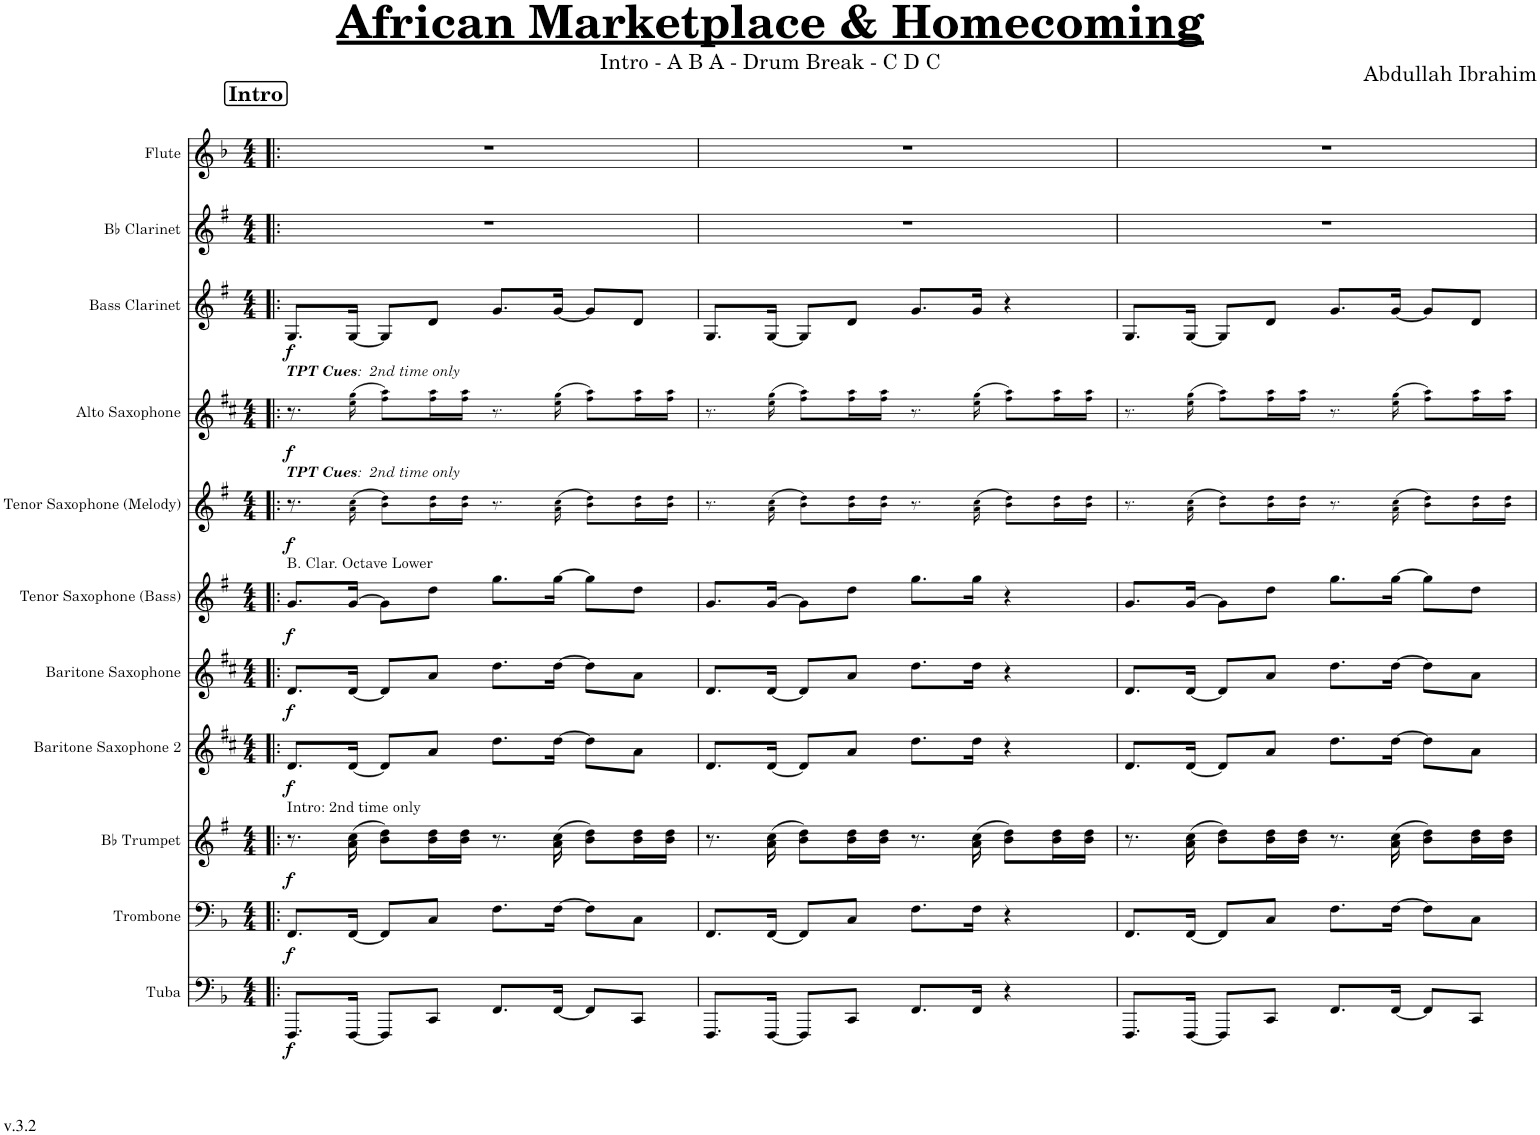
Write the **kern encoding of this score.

**kern	**dynam	**kern	**dynam	**kern	**dynam	**kern	**dynam	**kern	**dynam	**kern	**dynam	**kern	**dynam	**kern	**dynam	**kern	**dynam	**kern	**kern
*part11	*part11	*part10	*part10	*part9	*part9	*part8	*part8	*part7	*part7	*part6	*part6	*part5	*part5	*part4	*part4	*part3	*part3	*part2	*part1
*staff11	*staff11	*staff10	*staff10	*staff9	*staff9	*staff8	*staff8	*staff7	*staff7	*staff6	*staff6	*staff5	*staff5	*staff4	*staff4	*staff3	*staff3	*staff2	*staff1
*I"Tuba	*	*I"Trombone	*	*I"Bb Trumpet	*	*I"Baritone Saxophone 2	*	*I"Baritone Saxophone	*	*I"Tenor Saxophone (Bass)	*	*I"Tenor Saxophone (Melody)	*	*I"Alto Saxophone	*	*I"Bass Clarinet	*	*I"Bb Clarinet	*I"Flute
*I'Tba.	*	*I'Tbn.	*	*I'Bb Tpt.	*	*I'Bar. Sax. 2	*	*I'Bar. Sax.	*	*I'T. Sax. (B)	*	*I'T. Sax. (M)	*	*I'A. Sax.	*	*I'B. Cl.	*	*I'Bb Cl.	*I'Fl.
*clefF4	*	*clefF4	*	*clefG2	*	*clefG2	*	*clefG2	*	*clefG2	*	*clefG2	*	*clefG2	*	*clefG2	*	*clefG2	*clefG2
*	*	*	*	*Trd1c2	*	*Trd12c21	*	*Trd12c21	*	*Trd8c14	*	*Trd8c14	*	*Trd5c9	*	*Trd8c14	*	*Trd1c2	*
*k[b-]	*	*k[b-]	*	*k[f#]	*	*k[f#c#]	*	*k[f#c#]	*	*k[f#]	*	*k[f#]	*	*k[f#c#]	*	*k[f#]	*	*k[f#]	*k[b-]
*M4/4	*	*M4/4	*	*M4/4	*	*M4/4	*	*M4/4	*	*M4/4	*	*M4/4	*	*M4/4	*	*M4/4	*	*M4/4	*M4/4
!!LO:REH:place=s1:a:B:cj:fs=14:t=Intro
=1!|:	=1!|:	=1!|:	=1!|:	=1!|:	=1!|:	=1!|:	=1!|:	=1!|:	=1!|:	=1!|:	=1!|:	=1!|:	=1!|:	=1!|:	=1!|:	=1!|:	=1!|:	=1!|:	=1!|:
!	!	!	!	!	!	!	!	!	!	!	!	!	!	!LO:TX:a:Bi:t=TPT Cues	!	!	!	!	!
!	!	!	!	!	!	!	!	!	!	!	!	!	!	!LO:TX:a:t=&colon;  2nd time only	!	!	!	!	!
!	!	!	!	!	!	!	!	!	!	!	!	!LO:TX:a:Bi:t=TPT Cues	!	!	!	!	!	!	!
!	!	!	!	!	!	!	!	!	!	!	!	!LO:TX:a:t=&colon;  2nd time only	!	!	!	!	!	!	!
!	!	!	!	!	!	!	!	!	!	!LO:TX:a:t=B. Clar. Octave Lower	!	!	!	!	!	!	!	!	!
!	!	!	!	!LO:TX:a:t=Intro&colon; 2nd time only	!	!	!	!	!	!	!	!	!	!	!	!	!	!	!
!	!LO:DY:b	!	!LO:DY:b	!	!LO:DY:b	!	!LO:DY:b	!	!LO:DY:b	!	!LO:DY:b	!	!LO:DY:b	!	!LO:DY:b	!	!LO:DY:b	!	!
8.FFF/L	f	8.FF/L	f	8.r	f	8.d/L	f	8.d/L	f	8.g/L	f	8.r	f	8.r	f	8.G/L	f	1r	1r
[16FFF/Jk	.	[16FF/Jk	.	(16a\ 16cc\	.	[16d/Jk	.	[16d/Jk	.	[16g/Jk	.	(16a!\ 16cc!\	.	(16ee!\ 16gg!\	.	[16G/Jk	.	.	.
8FFF/L]	.	8FF/L]	.	8b\ 8dd\L)	.	8d/L]	.	8d/L]	.	8g\L]	.	8b!\ 8dd!\L)	.	8ff#!\ 8aa!\L)	.	8G/L]	.	.	.
8CC/J	.	8C/J	.	16b\ 16dd\L	.	8a/J	.	8a/J	.	8dd\J	.	16b!\ 16dd!\L	.	16ff#!\ 16aa!\L	.	8d/J	.	.	.
.	.	.	.	16b\ 16dd\JJ	.	.	.	.	.	.	.	16b!\ 16dd!\JJ	.	16ff#!\ 16aa!\JJ	.	.	.	.	.
8.FF/L	.	8.F\L	.	8.r	.	8.dd\L	.	8.dd\L	.	8.gg\L	.	8.r	.	8.r	.	8.g/L	.	.	.
[16FF/Jk	.	[16F\Jk	.	(16a\ 16cc\	.	[16dd\Jk	.	[16dd\Jk	.	[16gg\Jk	.	(16a!\ 16cc!\	.	(16ee!\ 16gg!\	.	[16g/Jk	.	.	.
8FF/L]	.	8F\L]	.	8b\ 8dd\L)	.	8dd\L]	.	8dd\L]	.	8gg\L]	.	8b!\ 8dd!\L)	.	8ff#!\ 8aa!\L)	.	8g/L]	.	.	.
8CC/J	.	8C\J	.	16b\ 16dd\L	.	8a\J	.	8a\J	.	8dd\J	.	16b!\ 16dd!\L	.	16ff#!\ 16aa!\L	.	8d/J	.	.	.
.	.	.	.	16b\ 16dd\JJ	.	.	.	.	.	.	.	16b!\ 16dd!\JJ	.	16ff#!\ 16aa!\JJ	.	.	.	.	.
=2	=2	=2	=2	=2	=2	=2	=2	=2	=2	=2	=2	=2	=2	=2	=2	=2	=2	=2	=2
8.FFF/L	.	8.FF/L	.	8.r	.	8.d/L	.	8.d/L	.	8.g/L	.	8.r	.	8.r	.	8.G/L	.	1r	1r
[16FFF/Jk	.	[16FF/Jk	.	(16a\ 16cc\	.	[16d/Jk	.	[16d/Jk	.	[16g/Jk	.	(16a!\ 16cc!\	.	(16ee!\ 16gg!\	.	[16G/Jk	.	.	.
8FFF/L]	.	8FF/L]	.	8b\ 8dd\L)	.	8d/L]	.	8d/L]	.	8g\L]	.	8b!\ 8dd!\L)	.	8ff#!\ 8aa!\L)	.	8G/L]	.	.	.
8CC/J	.	8C/J	.	16b\ 16dd\L	.	8a/J	.	8a/J	.	8dd\J	.	16b!\ 16dd!\L	.	16ff#!\ 16aa!\L	.	8d/J	.	.	.
.	.	.	.	16b\ 16dd\JJ	.	.	.	.	.	.	.	16b!\ 16dd!\JJ	.	16ff#!\ 16aa!\JJ	.	.	.	.	.
8.FF/L	.	8.F\L	.	8.r	.	8.dd\L	.	8.dd\L	.	8.gg\L	.	8.r	.	8.r	.	8.g/L	.	.	.
16FF/Jk	.	16F\Jk	.	(16a\ 16cc\	.	16dd\Jk	.	16dd\Jk	.	16gg\Jk	.	(16a!\ 16cc!\	.	(16ee!\ 16gg!\	.	16g/Jk	.	.	.
4r	.	4r	.	8b\ 8dd\L)	.	4r	.	4r	.	4r	.	8b!\ 8dd!\L)	.	8ff#!\ 8aa!\L)	.	4r	.	.	.
.	.	.	.	16b\ 16dd\L	.	.	.	.	.	.	.	16b!\ 16dd!\L	.	16ff#!\ 16aa!\L	.	.	.	.	.
.	.	.	.	16b\ 16dd\JJ	.	.	.	.	.	.	.	16b!\ 16dd!\JJ	.	16ff#!\ 16aa!\JJ	.	.	.	.	.
=3	=3	=3	=3	=3	=3	=3	=3	=3	=3	=3	=3	=3	=3	=3	=3	=3	=3	=3	=3
8.FFF/L	.	8.FF/L	.	8.r	.	8.d/L	.	8.d/L	.	8.g/L	.	8.r	.	8.r	.	8.G/L	.	1r	1r
[16FFF/Jk	.	[16FF/Jk	.	(16a\ 16cc\	.	[16d/Jk	.	[16d/Jk	.	[16g/Jk	.	(16a!\ 16cc!\	.	(16ee!\ 16gg!\	.	[16G/Jk	.	.	.
8FFF/L]	.	8FF/L]	.	8b\ 8dd\L)	.	8d/L]	.	8d/L]	.	8g\L]	.	8b!\ 8dd!\L)	.	8ff#!\ 8aa!\L)	.	8G/L]	.	.	.
8CC/J	.	8C/J	.	16b\ 16dd\L	.	8a/J	.	8a/J	.	8dd\J	.	16b!\ 16dd!\L	.	16ff#!\ 16aa!\L	.	8d/J	.	.	.
.	.	.	.	16b\ 16dd\JJ	.	.	.	.	.	.	.	16b!\ 16dd!\JJ	.	16ff#!\ 16aa!\JJ	.	.	.	.	.
8.FF/L	.	8.F\L	.	8.r	.	8.dd\L	.	8.dd\L	.	8.gg\L	.	8.r	.	8.r	.	8.g/L	.	.	.
[16FF/Jk	.	[16F\Jk	.	(16a\ 16cc\	.	[16dd\Jk	.	[16dd\Jk	.	[16gg\Jk	.	(16a!\ 16cc!\	.	(16ee!\ 16gg!\	.	[16g/Jk	.	.	.
8FF/L]	.	8F\L]	.	8b\ 8dd\L)	.	8dd\L]	.	8dd\L]	.	8gg\L]	.	8b!\ 8dd!\L)	.	8ff#!\ 8aa!\L)	.	8g/L]	.	.	.
8CC/J	.	8C\J	.	16b\ 16dd\L	.	8a\J	.	8a\J	.	8dd\J	.	16b!\ 16dd!\L	.	16ff#!\ 16aa!\L	.	8d/J	.	.	.
.	.	.	.	16b\ 16dd\JJ	.	.	.	.	.	.	.	16b!\ 16dd!\JJ	.	16ff#!\ 16aa!\JJ	.	.	.	.	.
=	=	=	=	=	=	=	=	=	=	=	=	=	=	=	=	=	=	=	=
*-	*-	*-	*-	*-	*-	*-	*-	*-	*-	*-	*-	*-	*-	*-	*-	*-	*-	*-	*-
